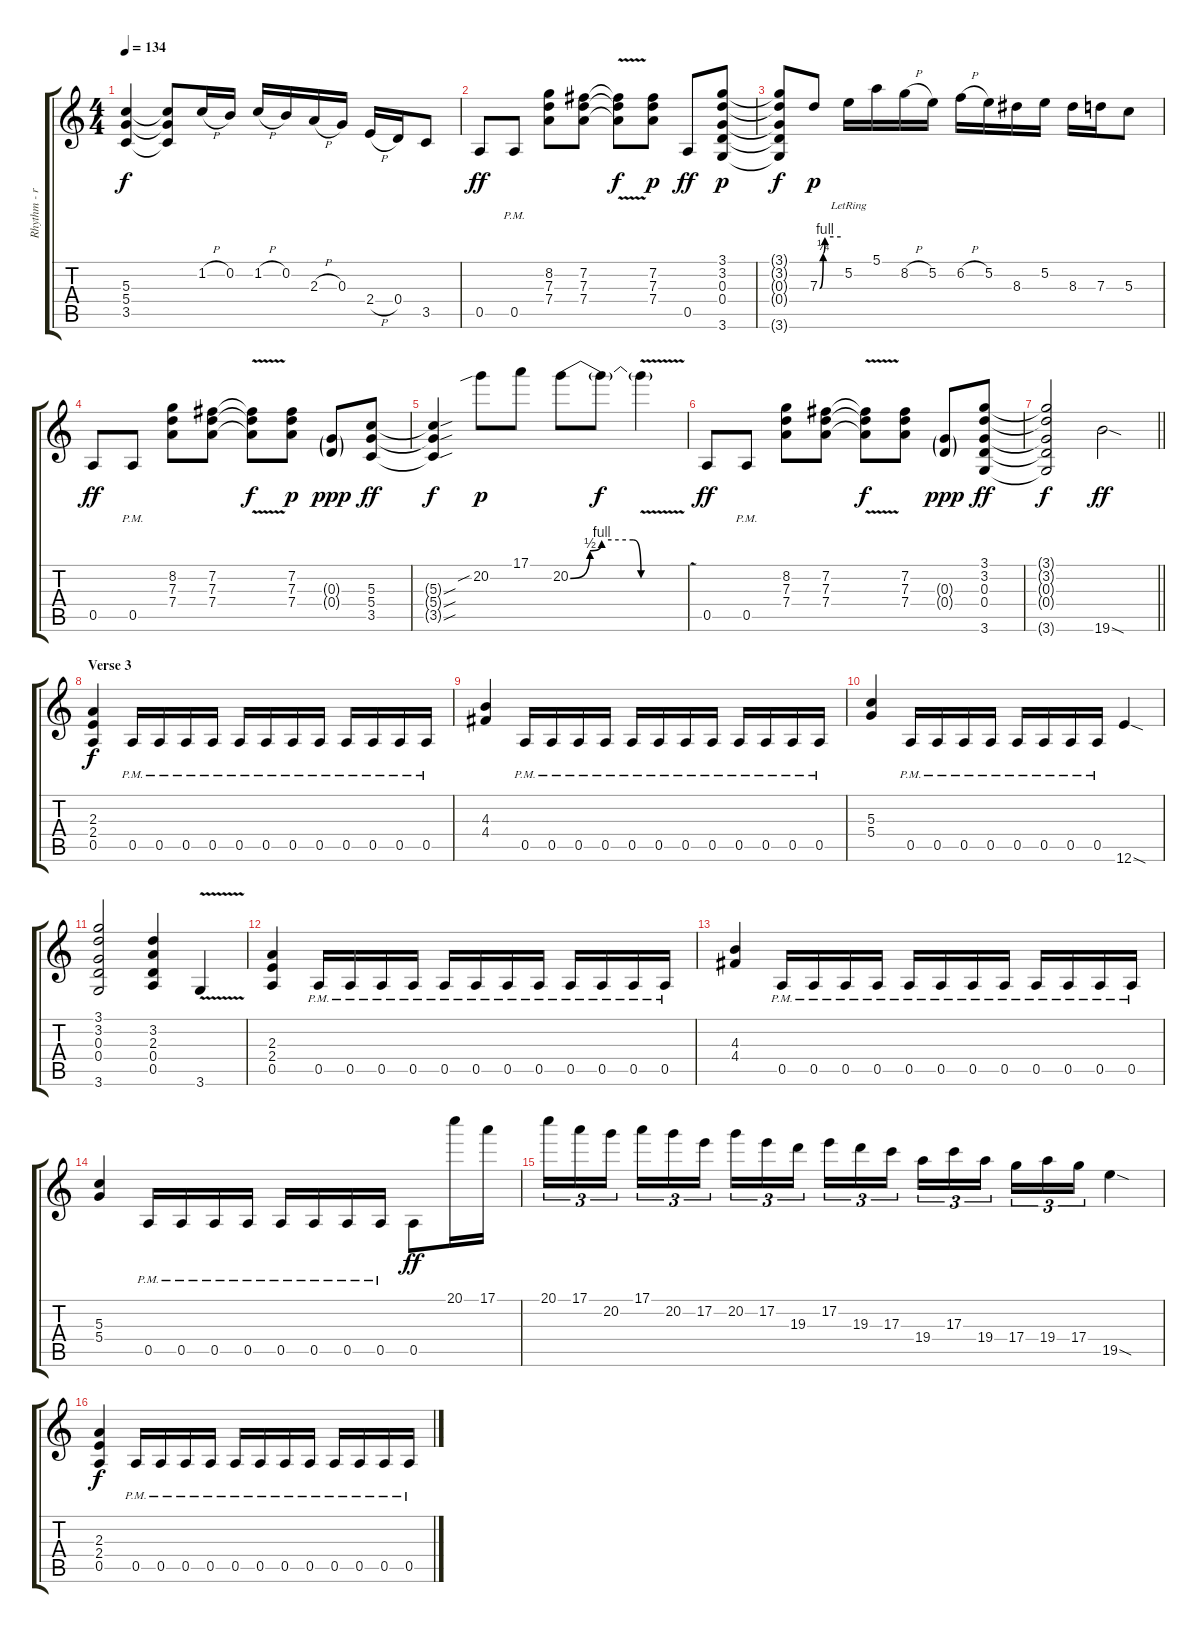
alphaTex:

\track ("Rhythm - right" "Rhythm - r") {instrument distortionguitar}
\staff {score tabs}
\tuning (E4 B3 G3 D3 A2 E2) {hide}
\ts (4 4)
\tempo 134
\clef g2
\ks aminor
(5.3{t} 5.4{t} 3.5{t}).4{dy f} (5.3{t} 5.4{t} 3.5{t}).8 1.2{h}.16 0.2.16 1.2{h}.16 0.2.16 2.3{h}.16 0.3.16 2.4{h}.16 0.4.16 3.5.8 |
0.5.8{dy ff} 0.5{pm}.8 (8.2 7.3 7.4).8 (7.2 7.3 7.4).8 (7.2{v t} 7.3{v t} 7.4{v t}).8{dy f} (7.2 7.3 7.4).8{dy p} 0.5.8{dy ff} (3.1 3.2 0.3 0.4 3.6).8{dy p} |
(3.1{t} 3.2{t} 0.3{t} 0.4{t} 3.6{t}).8{dy f} 7.3{be (custom 0 0 10 1 15 4 60 4)}.8{dy p} 5.2{lr}.16 5.1.16 8.2{h}.16 5.2.16 6.2{h}.16 5.2.16 8.3.16 5.2.16 8.3.16 7.3.16 5.3.8 |
0.5.8{dy ff} 0.5{pm}.8 (8.2 7.3 7.4).8 (7.2 7.3 7.4).8 (7.2{v t} 7.3{v t} 7.4{v t}).8{dy f} (7.2 7.3 7.4).8{dy p} (0.3{g} 0.4{g}).8{dy ppp} (5.3 5.4 3.5).8{dy ff} |
(5.3{sou t} 5.4{sou t} 3.5{sou t}).4{dy f} 20.2{sib}.8{dy p} 17.1.8 20.2{be (custom 0 0 10 2 16 4 32 4 36 0 60 0)}.8 20.2{t}.8{dy f} 20.2{v t}.4 |
0.5.8{dy ff} 0.5{pm}.8 (8.2 7.3 7.4).8 (7.2 7.3 7.4).8 (7.2{v t} 7.3{v t} 7.4{v t}).8{dy f} (7.2 7.3 7.4).8 (0.3{g} 0.4{g}).8{dy ppp} (3.1 3.2 0.3 0.4 3.6).8{dy ff} |
\barLineRight lightlight
(3.1{t} 3.2{t} 0.3{t} 0.4{t} 3.6{t}).2{dy f} 19.6{sod}.2{dy ff} |
\section ("" "Verse 3")
(2.3 2.4 0.5).4{dy f} 0.5{pm}.16 0.5{pm}.16 0.5{pm}.16 0.5{pm}.16 0.5{pm}.16 0.5{pm}.16 0.5{pm}.16 0.5{pm}.16 0.5{pm}.16 0.5{pm}.16 0.5{pm}.16 0.5{pm}.16 |
(4.3 4.4).4 0.5{pm}.16 0.5{pm}.16 0.5{pm}.16 0.5{pm}.16 0.5{pm}.16 0.5{pm}.16 0.5{pm}.16 0.5{pm}.16 0.5{pm}.16 0.5{pm}.16 0.5{pm}.16 0.5{pm}.16 |
(5.3 5.4).4 0.5{pm}.16 0.5{pm}.16 0.5{pm}.16 0.5{pm}.16 0.5{pm}.16 0.5{pm}.16 0.5{pm}.16 0.5{pm}.16 12.6{sod}.4 |
(3.1 3.2 0.3 0.4 3.6).2 (3.2 2.3 0.4 0.5).4 3.6{v}.4 |
(2.3 2.4 0.5).4 0.5{pm}.16 0.5{pm}.16 0.5{pm}.16 0.5{pm}.16 0.5{pm}.16 0.5{pm}.16 0.5{pm}.16 0.5{pm}.16 0.5{pm}.16 0.5{pm}.16 0.5{pm}.16 0.5{pm}.16 |
(4.3 4.4).4 0.5{pm}.16 0.5{pm}.16 0.5{pm}.16 0.5{pm}.16 0.5{pm}.16 0.5{pm}.16 0.5{pm}.16 0.5{pm}.16 0.5{pm}.16 0.5{pm}.16 0.5{pm}.16 0.5{pm}.16 |
(5.3 5.4).4 0.5{pm}.16 0.5{pm}.16 0.5{pm}.16 0.5{pm}.16 0.5{pm}.16 0.5{pm}.16 0.5{pm}.16 0.5{pm}.16 0.5.8{dy ff} 20.1.16{instrument distortionguitar} 17.1.16 |
20.1.16{tu (3 2)} 17.1.16{tu (3 2)} 20.2.16{tu (3 2) beam splitsecondary} 17.1.16{tu (3 2)} 20.2.16{tu (3 2)} 17.2.16{tu (3 2)} 20.2.16{tu (3 2)} 17.2.16{tu (3 2)} 19.3.16{tu (3 2) beam splitsecondary} 17.2.16{tu (3 2)} 19.3.16{tu (3 2)} 17.3.16{tu (3 2)} 19.4.16{tu (3 2)} 17.3.16{tu (3 2)} 19.4.16{tu (3 2) beam splitsecondary} 17.4.16{tu (3 2)} 19.4.16{tu (3 2)} 17.4.16{tu (3 2)} 19.5{sod}.4 |
(2.3 2.4 0.5).4{dy f instrument distortionguitar} 0.5{pm}.16 0.5{pm}.16 0.5{pm}.16 0.5{pm}.16 0.5{pm}.16 0.5{pm}.16 0.5{pm}.16 0.5{pm}.16 0.5{pm}.16 0.5{pm}.16 0.5{pm}.16 0.5{pm}.16
